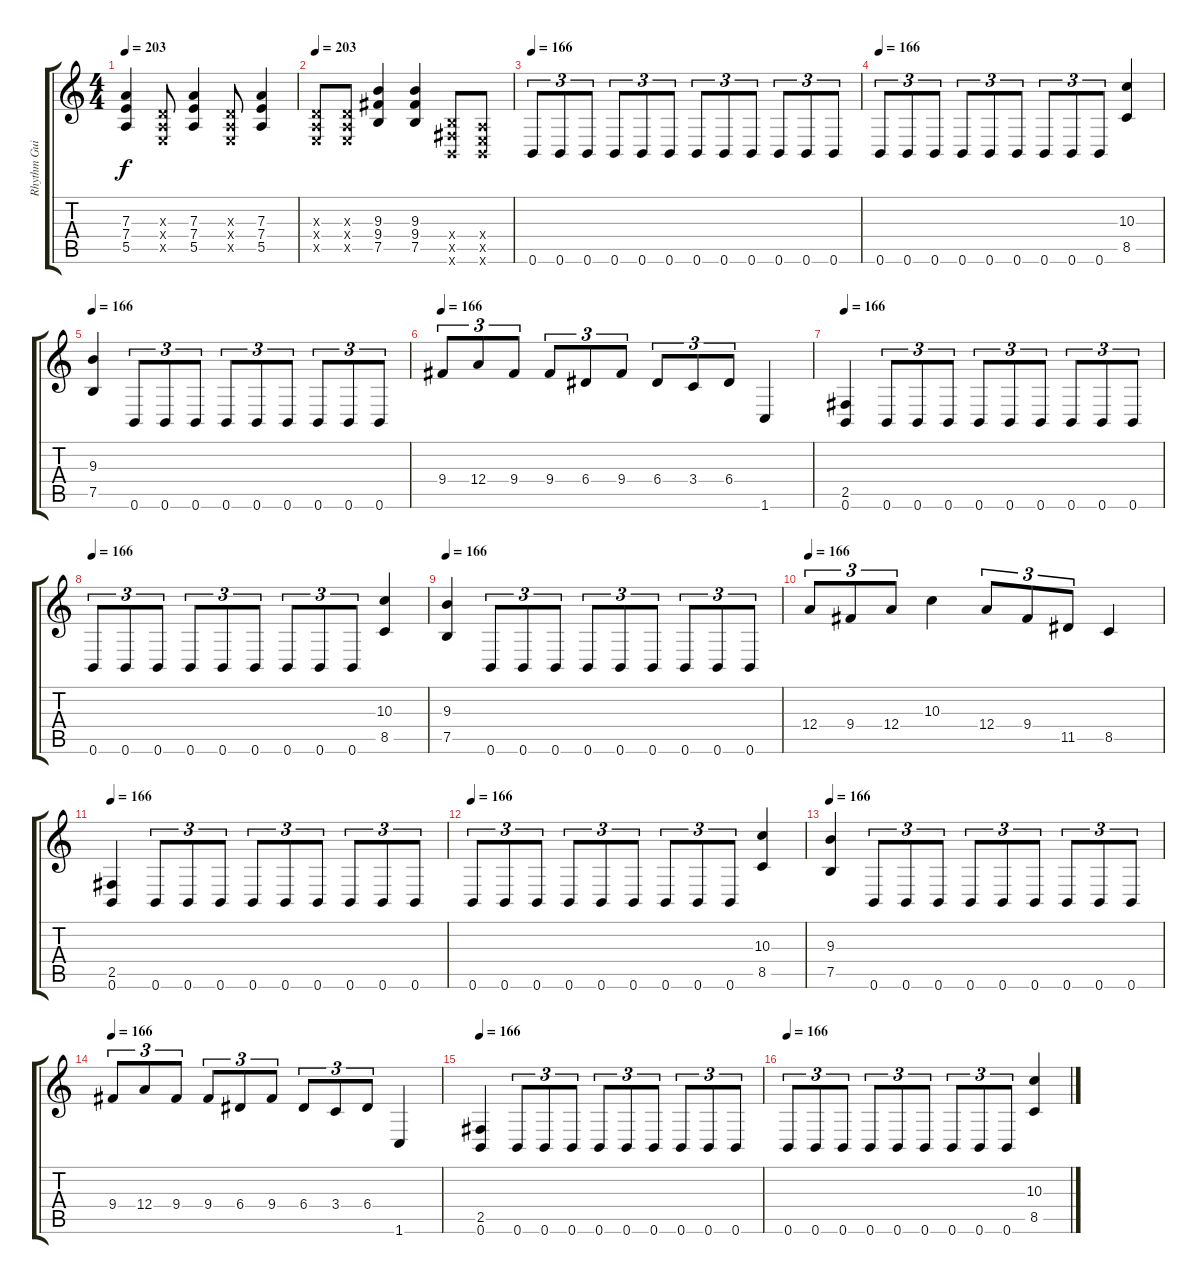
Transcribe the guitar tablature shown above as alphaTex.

\track ("Rhythm Guitar I" "Rhythm Gui") {instrument distortionguitar}
\staff {score tabs}
\tuning (B3 Gb3 D3 A2 E2 B1) {hide}
\ts (4 4)
\tempo 203
\clef g2
\ks c
(7.3 7.4 5.5).4{dy f} (0.3{x} 0.4{x} 0.5{x}).8 (7.3 7.4 5.5).4 (0.3{x} 0.4{x} 0.5{x}).8 (7.3 7.4 5.5).4 |
\tempo 203
(0.3{x} 0.4{x} 0.5{x}).8 (0.3{x} 0.4{x} 0.5{x}).8 (9.3 9.4 7.5).4 (9.3 9.4 7.5).4 (2.4{x} 2.5{x} 0.6{x}).8 (0.4{x} 0.5{x} 0.6{x}).8 |
\tempo 166
0.6.8{tu (3 2)} 0.6.8{tu (3 2)} 0.6.8{tu (3 2)} 0.6.8{tu (3 2)} 0.6.8{tu (3 2)} 0.6.8{tu (3 2)} 0.6.8{tu (3 2)} 0.6.8{tu (3 2)} 0.6.8{tu (3 2)} 0.6.8{tu (3 2)} 0.6.8{tu (3 2)} 0.6.8{tu (3 2)} |
\tempo 166
0.6.8{tu (3 2)} 0.6.8{tu (3 2)} 0.6.8{tu (3 2)} 0.6.8{tu (3 2)} 0.6.8{tu (3 2)} 0.6.8{tu (3 2)} 0.6.8{tu (3 2)} 0.6.8{tu (3 2)} 0.6.8{tu (3 2)} (10.3 8.5).4 |
\tempo 166
(9.3 7.5).4 0.6.8{tu (3 2)} 0.6.8{tu (3 2)} 0.6.8{tu (3 2)} 0.6.8{tu (3 2)} 0.6.8{tu (3 2)} 0.6.8{tu (3 2)} 0.6.8{tu (3 2)} 0.6.8{tu (3 2)} 0.6.8{tu (3 2)} |
\tempo 166
9.4.8{tu (3 2)} 12.4.8{tu (3 2)} 9.4.8{tu (3 2)} 9.4.8{tu (3 2)} 6.4.8{tu (3 2)} 9.4.8{tu (3 2)} 6.4.8{tu (3 2)} 3.4.8{tu (3 2)} 6.4.8{tu (3 2)} 1.6.4 |
\tempo 166
(2.5 0.6).4 0.6.8{tu (3 2)} 0.6.8{tu (3 2)} 0.6.8{tu (3 2)} 0.6.8{tu (3 2)} 0.6.8{tu (3 2)} 0.6.8{tu (3 2)} 0.6.8{tu (3 2)} 0.6.8{tu (3 2)} 0.6.8{tu (3 2)} |
\tempo 166
0.6.8{tu (3 2)} 0.6.8{tu (3 2)} 0.6.8{tu (3 2)} 0.6.8{tu (3 2)} 0.6.8{tu (3 2)} 0.6.8{tu (3 2)} 0.6.8{tu (3 2)} 0.6.8{tu (3 2)} 0.6.8{tu (3 2)} (10.3 8.5).4 |
\tempo 166
(9.3 7.5).4 0.6.8{tu (3 2)} 0.6.8{tu (3 2)} 0.6.8{tu (3 2)} 0.6.8{tu (3 2)} 0.6.8{tu (3 2)} 0.6.8{tu (3 2)} 0.6.8{tu (3 2)} 0.6.8{tu (3 2)} 0.6.8{tu (3 2)} |
\tempo 166
12.4.8{tu (3 2)} 9.4.8{tu (3 2)} 12.4.8{tu (3 2)} 10.3.4 12.4.8{tu (3 2)} 9.4.8{tu (3 2)} 11.5.8{tu (3 2)} 8.5.4 |
\tempo 166
(2.5 0.6).4 0.6.8{tu (3 2)} 0.6.8{tu (3 2)} 0.6.8{tu (3 2)} 0.6.8{tu (3 2)} 0.6.8{tu (3 2)} 0.6.8{tu (3 2)} 0.6.8{tu (3 2)} 0.6.8{tu (3 2)} 0.6.8{tu (3 2)} |
\tempo 166
0.6.8{tu (3 2)} 0.6.8{tu (3 2)} 0.6.8{tu (3 2)} 0.6.8{tu (3 2)} 0.6.8{tu (3 2)} 0.6.8{tu (3 2)} 0.6.8{tu (3 2)} 0.6.8{tu (3 2)} 0.6.8{tu (3 2)} (10.3 8.5).4 |
\tempo 166
(9.3 7.5).4 0.6.8{tu (3 2)} 0.6.8{tu (3 2)} 0.6.8{tu (3 2)} 0.6.8{tu (3 2)} 0.6.8{tu (3 2)} 0.6.8{tu (3 2)} 0.6.8{tu (3 2)} 0.6.8{tu (3 2)} 0.6.8{tu (3 2)} |
\tempo 166
9.4.8{tu (3 2)} 12.4.8{tu (3 2)} 9.4.8{tu (3 2)} 9.4.8{tu (3 2)} 6.4.8{tu (3 2)} 9.4.8{tu (3 2)} 6.4.8{tu (3 2)} 3.4.8{tu (3 2)} 6.4.8{tu (3 2)} 1.6.4 |
\tempo 166
(2.5 0.6).4 0.6.8{tu (3 2)} 0.6.8{tu (3 2)} 0.6.8{tu (3 2)} 0.6.8{tu (3 2)} 0.6.8{tu (3 2)} 0.6.8{tu (3 2)} 0.6.8{tu (3 2)} 0.6.8{tu (3 2)} 0.6.8{tu (3 2)} |
\tempo 166
0.6.8{tu (3 2)} 0.6.8{tu (3 2)} 0.6.8{tu (3 2)} 0.6.8{tu (3 2)} 0.6.8{tu (3 2)} 0.6.8{tu (3 2)} 0.6.8{tu (3 2)} 0.6.8{tu (3 2)} 0.6.8{tu (3 2)} (10.3 8.5).4
